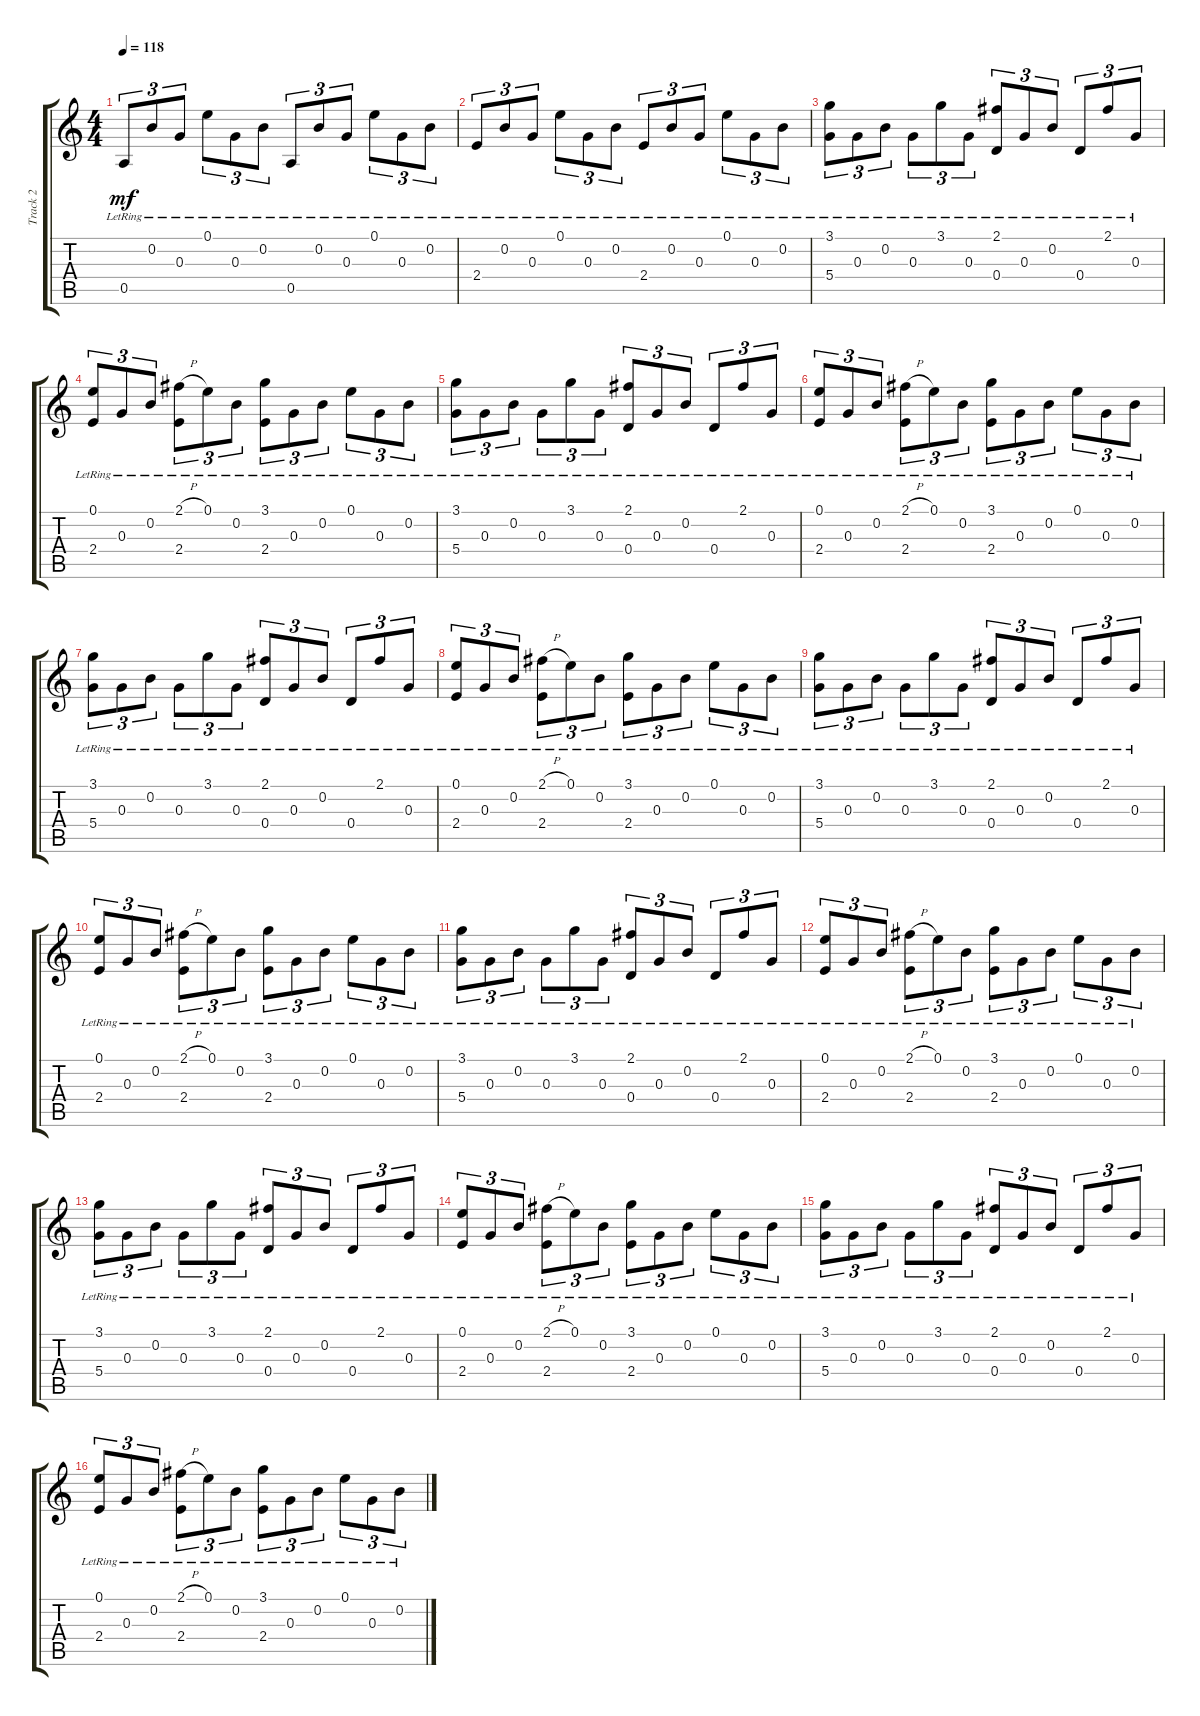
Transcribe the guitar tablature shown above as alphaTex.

\track ("Track 2" "Track 2") {instrument acousticguitarsteel}
\staff {score tabs}
\tuning (E4 B3 G3 D3 A2 E2) {hide}
\ts (4 4)
\tempo 118
\clef g2
\ks c
0.5{lr}.8{tu (3 2) dy mf} 0.2{lr}.8{tu (3 2)} 0.3{lr}.8{tu (3 2)} 0.1{lr}.8{tu (3 2)} 0.3{lr}.8{tu (3 2)} 0.2{lr}.8{tu (3 2)} 0.5{lr}.8{tu (3 2)} 0.2{lr}.8{tu (3 2)} 0.3{lr}.8{tu (3 2)} 0.1{lr}.8{tu (3 2)} 0.3{lr}.8{tu (3 2)} 0.2{lr}.8{tu (3 2)} |
2.4{lr}.8{tu (3 2)} 0.2{lr}.8{tu (3 2)} 0.3{lr}.8{tu (3 2)} 0.1{lr}.8{tu (3 2)} 0.3{lr}.8{tu (3 2)} 0.2{lr}.8{tu (3 2)} 2.4{lr}.8{tu (3 2)} 0.2{lr}.8{tu (3 2)} 0.3{lr}.8{tu (3 2)} 0.1{lr}.8{tu (3 2)} 0.3{lr}.8{tu (3 2)} 0.2{lr}.8{tu (3 2)} |
(3.1{lr} 5.4{lr}).8{tu (3 2)} 0.3{lr}.8{tu (3 2)} 0.2{lr}.8{tu (3 2)} 0.3{lr}.8{tu (3 2)} 3.1{lr}.8{tu (3 2)} 0.3{lr}.8{tu (3 2)} (2.1{lr} 0.4{lr}).8{tu (3 2)} 0.3{lr}.8{tu (3 2)} 0.2{lr}.8{tu (3 2)} 0.4{lr}.8{tu (3 2)} 2.1{lr}.8{tu (3 2)} 0.3{lr}.8{tu (3 2)} |
(0.1{lr} 2.4{lr}).8{tu (3 2)} 0.3{lr}.8{tu (3 2)} 0.2{lr}.8{tu (3 2)} (2.1{h} 2.4{lr}).8{tu (3 2)} 0.1{lr}.8{tu (3 2)} 0.2{lr}.8{tu (3 2)} (3.1{lr} 2.4{lr}).8{tu (3 2)} 0.3{lr}.8{tu (3 2)} 0.2{lr}.8{tu (3 2)} 0.1{lr}.8{tu (3 2)} 0.3{lr}.8{tu (3 2)} 0.2{lr}.8{tu (3 2)} |
(3.1{lr} 5.4{lr}).8{tu (3 2)} 0.3{lr}.8{tu (3 2)} 0.2{lr}.8{tu (3 2)} 0.3{lr}.8{tu (3 2)} 3.1{lr}.8{tu (3 2)} 0.3{lr}.8{tu (3 2)} (2.1{lr} 0.4{lr}).8{tu (3 2)} 0.3{lr}.8{tu (3 2)} 0.2{lr}.8{tu (3 2)} 0.4{lr}.8{tu (3 2)} 2.1{lr}.8{tu (3 2)} 0.3{lr}.8{tu (3 2)} |
(0.1{lr} 2.4{lr}).8{tu (3 2)} 0.3{lr}.8{tu (3 2)} 0.2{lr}.8{tu (3 2)} (2.1{h} 2.4{lr}).8{tu (3 2)} 0.1{lr}.8{tu (3 2)} 0.2{lr}.8{tu (3 2)} (3.1{lr} 2.4{lr}).8{tu (3 2)} 0.3{lr}.8{tu (3 2)} 0.2{lr}.8{tu (3 2)} 0.1{lr}.8{tu (3 2)} 0.3{lr}.8{tu (3 2)} 0.2{lr}.8{tu (3 2)} |
(3.1{lr} 5.4{lr}).8{tu (3 2)} 0.3{lr}.8{tu (3 2)} 0.2{lr}.8{tu (3 2)} 0.3{lr}.8{tu (3 2)} 3.1{lr}.8{tu (3 2)} 0.3{lr}.8{tu (3 2)} (2.1{lr} 0.4{lr}).8{tu (3 2)} 0.3{lr}.8{tu (3 2)} 0.2{lr}.8{tu (3 2)} 0.4{lr}.8{tu (3 2)} 2.1{lr}.8{tu (3 2)} 0.3{lr}.8{tu (3 2)} |
(0.1{lr} 2.4{lr}).8{tu (3 2)} 0.3{lr}.8{tu (3 2)} 0.2{lr}.8{tu (3 2)} (2.1{h} 2.4{lr}).8{tu (3 2)} 0.1{lr}.8{tu (3 2)} 0.2{lr}.8{tu (3 2)} (3.1{lr} 2.4{lr}).8{tu (3 2)} 0.3{lr}.8{tu (3 2)} 0.2{lr}.8{tu (3 2)} 0.1{lr}.8{tu (3 2)} 0.3{lr}.8{tu (3 2)} 0.2{lr}.8{tu (3 2)} |
(3.1{lr} 5.4{lr}).8{tu (3 2)} 0.3{lr}.8{tu (3 2)} 0.2{lr}.8{tu (3 2)} 0.3{lr}.8{tu (3 2)} 3.1{lr}.8{tu (3 2)} 0.3{lr}.8{tu (3 2)} (2.1{lr} 0.4{lr}).8{tu (3 2)} 0.3{lr}.8{tu (3 2)} 0.2{lr}.8{tu (3 2)} 0.4{lr}.8{tu (3 2)} 2.1{lr}.8{tu (3 2)} 0.3{lr}.8{tu (3 2)} |
(0.1{lr} 2.4{lr}).8{tu (3 2)} 0.3{lr}.8{tu (3 2)} 0.2{lr}.8{tu (3 2)} (2.1{h} 2.4{lr}).8{tu (3 2)} 0.1{lr}.8{tu (3 2)} 0.2{lr}.8{tu (3 2)} (3.1{lr} 2.4{lr}).8{tu (3 2)} 0.3{lr}.8{tu (3 2)} 0.2{lr}.8{tu (3 2)} 0.1{lr}.8{tu (3 2)} 0.3{lr}.8{tu (3 2)} 0.2{lr}.8{tu (3 2)} |
(3.1{lr} 5.4{lr}).8{tu (3 2)} 0.3{lr}.8{tu (3 2)} 0.2{lr}.8{tu (3 2)} 0.3{lr}.8{tu (3 2)} 3.1{lr}.8{tu (3 2)} 0.3{lr}.8{tu (3 2)} (2.1{lr} 0.4{lr}).8{tu (3 2)} 0.3{lr}.8{tu (3 2)} 0.2{lr}.8{tu (3 2)} 0.4{lr}.8{tu (3 2)} 2.1{lr}.8{tu (3 2)} 0.3{lr}.8{tu (3 2)} |
(0.1{lr} 2.4{lr}).8{tu (3 2)} 0.3{lr}.8{tu (3 2)} 0.2{lr}.8{tu (3 2)} (2.1{h} 2.4{lr}).8{tu (3 2)} 0.1{lr}.8{tu (3 2)} 0.2{lr}.8{tu (3 2)} (3.1{lr} 2.4{lr}).8{tu (3 2)} 0.3{lr}.8{tu (3 2)} 0.2{lr}.8{tu (3 2)} 0.1{lr}.8{tu (3 2)} 0.3{lr}.8{tu (3 2)} 0.2{lr}.8{tu (3 2)} |
(3.1{lr} 5.4{lr}).8{tu (3 2)} 0.3{lr}.8{tu (3 2)} 0.2{lr}.8{tu (3 2)} 0.3{lr}.8{tu (3 2)} 3.1{lr}.8{tu (3 2)} 0.3{lr}.8{tu (3 2)} (2.1{lr} 0.4{lr}).8{tu (3 2)} 0.3{lr}.8{tu (3 2)} 0.2{lr}.8{tu (3 2)} 0.4{lr}.8{tu (3 2)} 2.1{lr}.8{tu (3 2)} 0.3{lr}.8{tu (3 2)} |
(0.1{lr} 2.4{lr}).8{tu (3 2)} 0.3{lr}.8{tu (3 2)} 0.2{lr}.8{tu (3 2)} (2.1{h} 2.4{lr}).8{tu (3 2)} 0.1{lr}.8{tu (3 2)} 0.2{lr}.8{tu (3 2)} (3.1{lr} 2.4{lr}).8{tu (3 2)} 0.3{lr}.8{tu (3 2)} 0.2{lr}.8{tu (3 2)} 0.1{lr}.8{tu (3 2)} 0.3{lr}.8{tu (3 2)} 0.2{lr}.8{tu (3 2)} |
(3.1{lr} 5.4{lr}).8{tu (3 2)} 0.3{lr}.8{tu (3 2)} 0.2{lr}.8{tu (3 2)} 0.3{lr}.8{tu (3 2)} 3.1{lr}.8{tu (3 2)} 0.3{lr}.8{tu (3 2)} (2.1{lr} 0.4{lr}).8{tu (3 2)} 0.3{lr}.8{tu (3 2)} 0.2{lr}.8{tu (3 2)} 0.4{lr}.8{tu (3 2)} 2.1{lr}.8{tu (3 2)} 0.3{lr}.8{tu (3 2)} |
(0.1{lr} 2.4{lr}).8{tu (3 2)} 0.3{lr}.8{tu (3 2)} 0.2{lr}.8{tu (3 2)} (2.1{h} 2.4{lr}).8{tu (3 2)} 0.1{lr}.8{tu (3 2)} 0.2{lr}.8{tu (3 2)} (3.1{lr} 2.4{lr}).8{tu (3 2)} 0.3{lr}.8{tu (3 2)} 0.2{lr}.8{tu (3 2)} 0.1{lr}.8{tu (3 2)} 0.3{lr}.8{tu (3 2)} 0.2{lr}.8{tu (3 2)}
